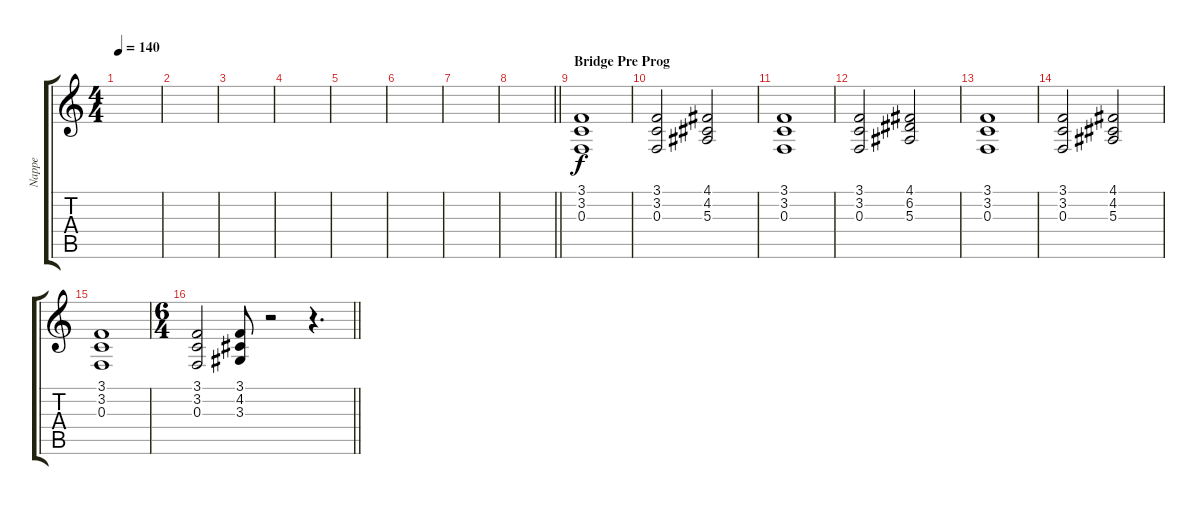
\track ("Nappe" "Nappe") {instrument choiraahs}
\staff {score tabs}
\tuning (D4 A3 F3 C3 G2 C2) {hide}
\ts (4 4)
\tempo 140
\clef g2
\ks c
|
|
|
|
|
|
|
\barLineRight lightlight
|
\section ("" "Bridge Pre Prog")
(3.1 3.2 0.3).1 |
(3.1 3.2 0.3).2 (4.1 4.2 5.3).2 |
(3.1 3.2 0.3).1 |
(3.1 3.2 0.3).2 (4.1 6.2 5.3).2 |
(3.1 3.2 0.3).1 |
(3.1 3.2 0.3).2 (4.1 4.2 5.3).2 |
(3.1 3.2 0.3).1 |
\ts (6 4)
\barLineRight lightlight
(3.1 3.2 0.3).2 (3.1 4.2 3.3).8 r.2 r.4{d}
